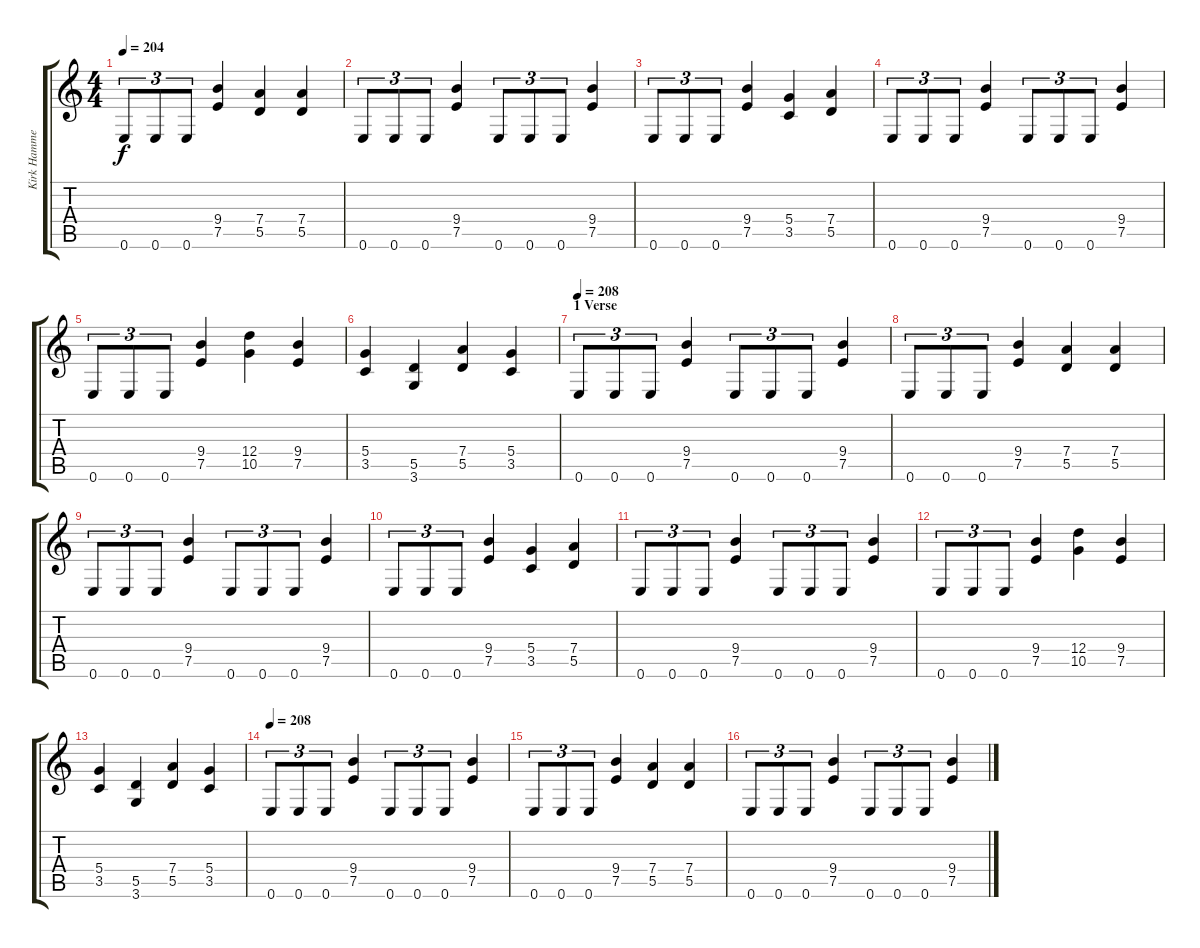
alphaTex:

\track ("Kirk Hammet (Guitar 2)" "Kirk Hamme") {instrument distortionguitar}
\staff {score tabs}
\tuning (E4 B3 G3 D3 A2 E2) {hide}
\ts (4 4)
\tempo 204
\clef g2
\ks c
0.6.8{tu (3 2) dy f} 0.6.8{tu (3 2)} 0.6.8{tu (3 2)} (9.4 7.5).4 (7.4 5.5).4 (7.4 5.5).4 |
0.6.8{tu (3 2)} 0.6.8{tu (3 2)} 0.6.8{tu (3 2)} (9.4 7.5).4 0.6.8{tu (3 2)} 0.6.8{tu (3 2)} 0.6.8{tu (3 2)} (9.4 7.5).4 |
0.6.8{tu (3 2)} 0.6.8{tu (3 2)} 0.6.8{tu (3 2)} (9.4 7.5).4 (5.4 3.5).4 (7.4 5.5).4 |
0.6.8{tu (3 2)} 0.6.8{tu (3 2)} 0.6.8{tu (3 2)} (9.4 7.5).4 0.6.8{tu (3 2)} 0.6.8{tu (3 2)} 0.6.8{tu (3 2)} (9.4 7.5).4 |
0.6.8{tu (3 2)} 0.6.8{tu (3 2)} 0.6.8{tu (3 2)} (9.4 7.5).4 (12.4 10.5).4 (9.4 7.5).4 |
(5.4 3.5).4 (5.5 3.6).4 (7.4 5.5).4 (5.4 3.5).4 |
\section ("" "1 Verse")
\tempo 208
0.6.8{tu (3 2)} 0.6.8{tu (3 2)} 0.6.8{tu (3 2)} (9.4 7.5).4 0.6.8{tu (3 2)} 0.6.8{tu (3 2)} 0.6.8{tu (3 2)} (9.4 7.5).4 |
0.6.8{tu (3 2)} 0.6.8{tu (3 2)} 0.6.8{tu (3 2)} (9.4 7.5).4 (7.4 5.5).4 (7.4 5.5).4 |
0.6.8{tu (3 2)} 0.6.8{tu (3 2)} 0.6.8{tu (3 2)} (9.4 7.5).4 0.6.8{tu (3 2)} 0.6.8{tu (3 2)} 0.6.8{tu (3 2)} (9.4 7.5).4 |
0.6.8{tu (3 2)} 0.6.8{tu (3 2)} 0.6.8{tu (3 2)} (9.4 7.5).4 (5.4 3.5).4 (7.4 5.5).4 |
0.6.8{tu (3 2)} 0.6.8{tu (3 2)} 0.6.8{tu (3 2)} (9.4 7.5).4 0.6.8{tu (3 2)} 0.6.8{tu (3 2)} 0.6.8{tu (3 2)} (9.4 7.5).4 |
0.6.8{tu (3 2)} 0.6.8{tu (3 2)} 0.6.8{tu (3 2)} (9.4 7.5).4 (12.4 10.5).4 (9.4 7.5).4 |
(5.4 3.5).4 (5.5 3.6).4 (7.4 5.5).4 (5.4 3.5).4 |
\tempo 208
0.6.8{tu (3 2)} 0.6.8{tu (3 2)} 0.6.8{tu (3 2)} (9.4 7.5).4 0.6.8{tu (3 2)} 0.6.8{tu (3 2)} 0.6.8{tu (3 2)} (9.4 7.5).4 |
0.6.8{tu (3 2)} 0.6.8{tu (3 2)} 0.6.8{tu (3 2)} (9.4 7.5).4 (7.4 5.5).4 (7.4 5.5).4 |
0.6.8{tu (3 2)} 0.6.8{tu (3 2)} 0.6.8{tu (3 2)} (9.4 7.5).4 0.6.8{tu (3 2)} 0.6.8{tu (3 2)} 0.6.8{tu (3 2)} (9.4 7.5).4
